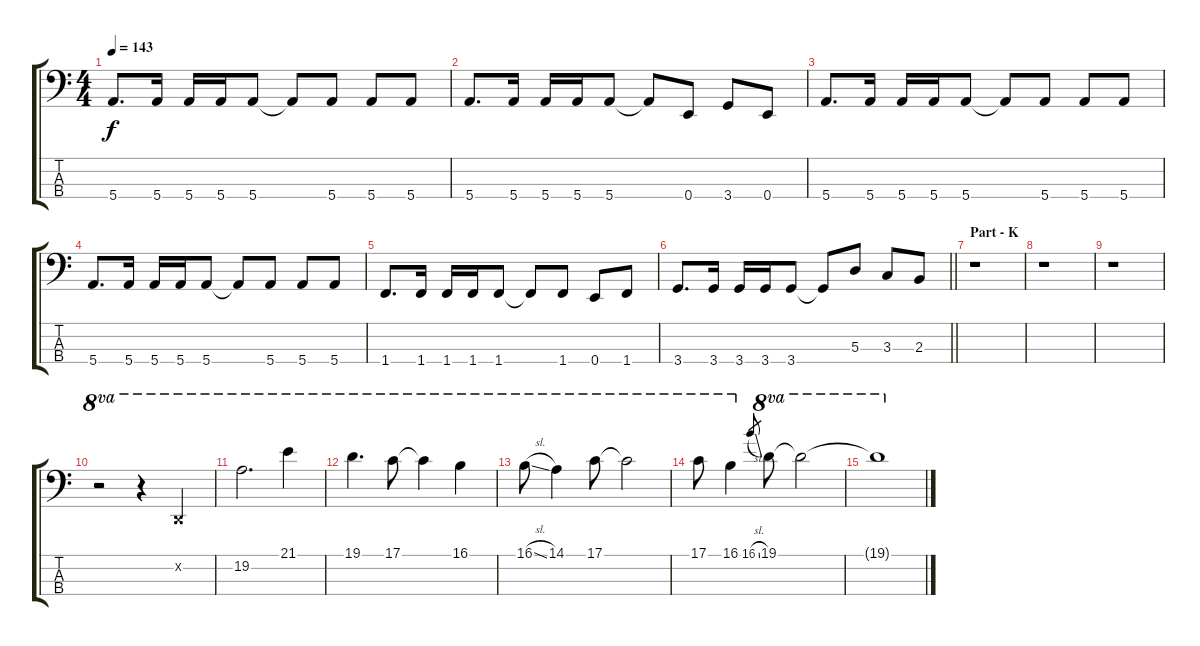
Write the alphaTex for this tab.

\track "" {instrument electricbasspick}
\staff {score tabs}
\tuning (G2 D2 A1 E1) {hide}
\ts (4 4)
\tempo 143
\clef f4
\ks c
5.4.8{d dy f} 5.4.16 5.4.16 5.4.16 5.4.8 5.4{t}.8 5.4.8 5.4.8 5.4.8 |
5.4.8{d} 5.4.16 5.4.16 5.4.16 5.4.8 5.4{t}.8 0.4.8 3.4.8 0.4.8 |
5.4.8{d} 5.4.16 5.4.16 5.4.16 5.4.8 5.4{t}.8 5.4.8 5.4.8 5.4.8 |
5.4.8{d} 5.4.16 5.4.16 5.4.16 5.4.8 5.4{t}.8 5.4.8 5.4.8 5.4.8 |
1.4.8{d} 1.4.16 1.4.16 1.4.16 1.4.8 1.4{t}.8 1.4.8 0.4.8 1.4.8 |
\barLineRight lightlight
3.4.8{d} 3.4.16 3.4.16 3.4.16 3.4.8 3.4{t}.8 5.3.8 3.3.8 2.3.8 |
\section ("" "Part - K")
r.1 |
r.1 |
r.1 |
r.2{ot 8va} r.4{ot 8va} 0.2{x}.4{ot 8va} |
19.2.2{d ot 8va} 21.1.4{ot 8va} |
19.1.4{d ot 8va} 17.1.8{ot 8va} 17.1{t}.4{ot 8va} 16.1.4{ot 8va} |
16.1{sl}.8{ot 8va} 14.1.4{ot 8va} 17.1.8{ot 8va} 17.1{t}.2{ot 8va} |
17.1.8{ot 8va} 16.1.4{ot 8va} 16.1{sl}.8{gr} 19.1.8{ot 8va} 19.1{t}.2{ot 8va} |
19.1{t}.1{ot 8va}
